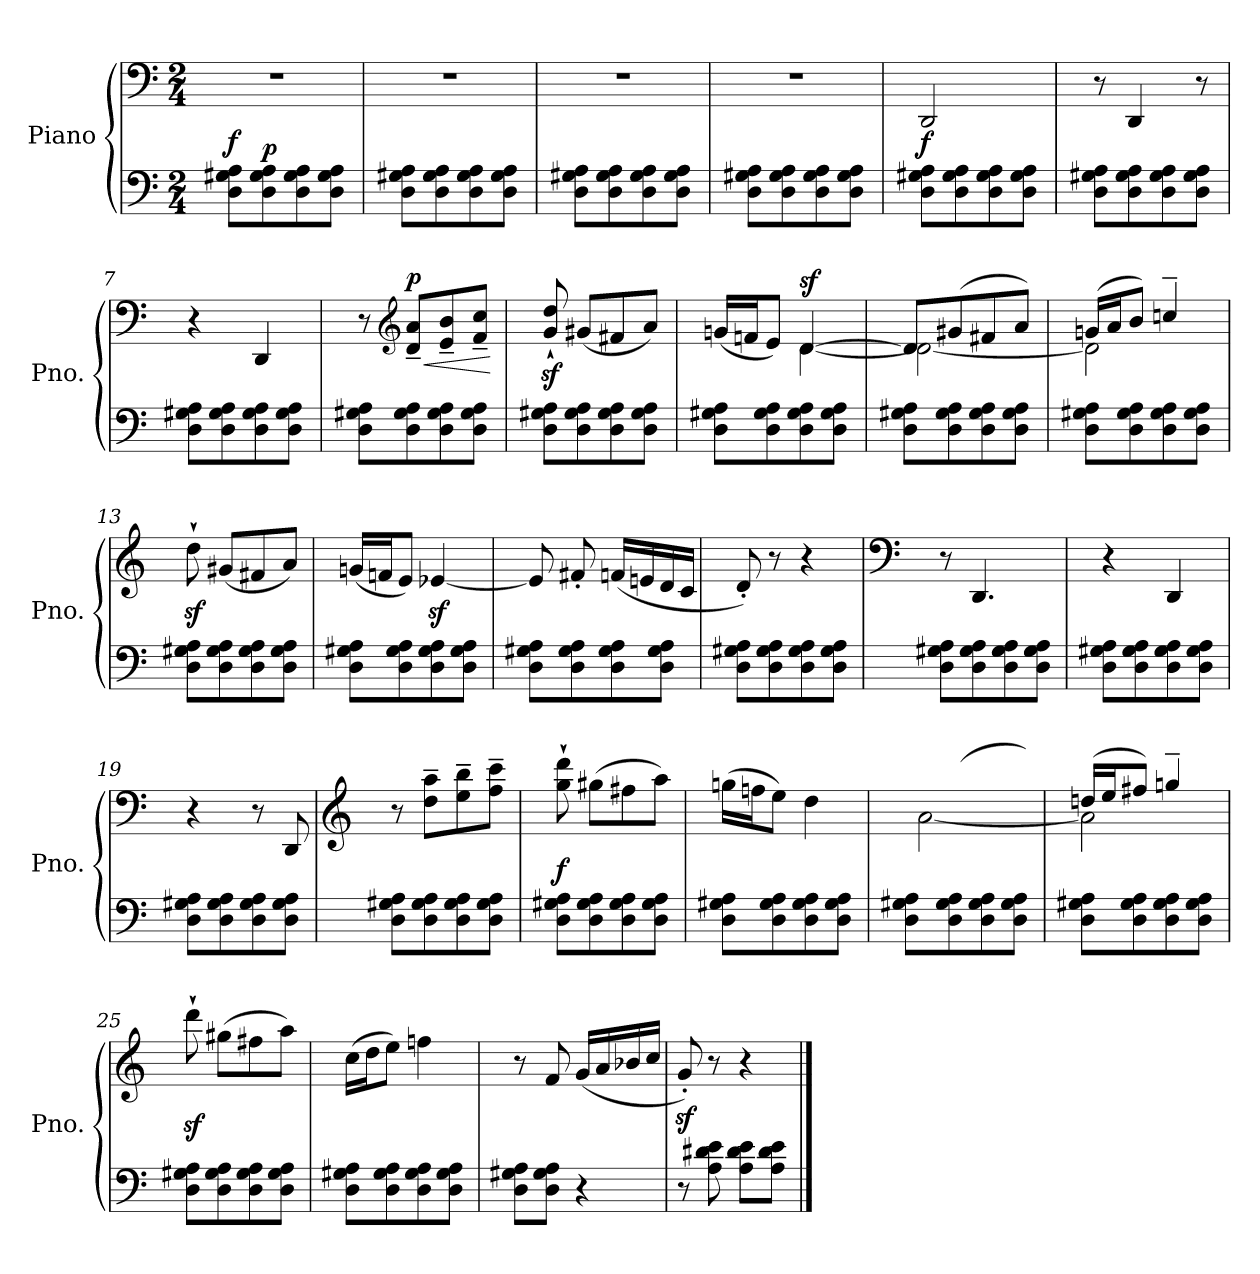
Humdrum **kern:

**kern	**kern	**dynam
*part1	*part1	*part1
*staff2	*staff1	*staff1/2
*I"Piano	*	*
*I'Pno.	*	*
*clefF4	*clefF4	*
*k[]	*k[]	*
*M2/4	*M2/4	*
*MM176	*MM176	*
=1	=1	=1
!	!	!LO:DY:a=2
8D\ 8G#X\ 8A\L	2r	f
!	!	!LO:DY:a=2
8D\ 8G#\ 8A\	.	p
8D\ 8G#\ 8A\	.	.
8D\ 8G#\ 8A\J	.	.
=2	=2	=2
8D\ 8G#X\ 8A\L	2r	.
8D\ 8G#\ 8A\	.	.
8D\ 8G#\ 8A\	.	.
8D\ 8G#\ 8A\J	.	.
=3	=3	=3
8D\ 8G#X\ 8A\L	2r	.
8D\ 8G#\ 8A\	.	.
8D\ 8G#\ 8A\	.	.
8D\ 8G#\ 8A\J	.	.
=4	=4	=4
8D\ 8G#X\ 8A\L	2r	.
8D\ 8G#\ 8A\	.	.
8D\ 8G#\ 8A\	.	.
8D\ 8G#\ 8A\J	.	.
=5	=5	=5
!	!	!LO:DY:b
8D\ 8G#X\ 8A\L	2DD/	f
8D\ 8G#\ 8A\	.	.
8D\ 8G#\ 8A\	.	.
8D\ 8G#\ 8A\J	.	.
=6	=6	=6
8D\ 8G#X\ 8A\L	8r	.
8D\ 8G#\ 8A\	4DD/	.
8D\ 8G#\ 8A\	.	.
8D\ 8G#\ 8A\J	8r	.
!!LO:LB:g=z
=7	=7	=7
8D\ 8G#X\ 8A\L	4r	.
8D\ 8G#\ 8A\	.	.
8D\ 8G#\ 8A\	4DD/	.
8D\ 8G#\ 8A\J	.	.
=8	=8	=8
8D\ 8G#X\ 8A\L	8r	.
*	*clefG2	*
!	!	!LO:HP:b
!	!	!LO:DY:n=1:a
8D\ 8G#\ 8A\	8d/~ 8a/~L	< p
8D\ 8G#\ 8A\	8e/~ 8b/~	.
8D\ 8G#\ 8A\J	8f/~ 8cc/~J	.
.	.	[
=9	=9	=9
8D\ 8G#X\ 8A\L	8g/z>` 8dd/z>`	.
8D\ 8G#\ 8A\	(>8g#X/L	.
8D\ 8G#\ 8A\	8f#X/	.
8D\ 8G#\ 8A\J	8a/J)	.
=10	=10	=10
*	*^	*
8D\ 8G#X\ 8A\L	(<16gn/LL	4ryy	.
.	16fn/J	.	.
8D\ 8G#\ 8A\	8e/J)	.	.
!	!	!	!LO:DY:a
8D\ 8G#\ 8A\	[4d/	[4d\	sf
8D\ 8G#\ 8A\J	.	.	.
=11	=11	=11	=11
8D\ 8G#X\ 8A\L	8d/L]	2d\_	.
8D\ 8G#\ 8A\	(>8g#X/	.	.
8D\ 8G#\ 8A\	8f#X/	.	.
8D\ 8G#\ 8A\J	8a/J)	.	.
!!LO:LB:g=z	!!
=12	=12	=12	=12
8D\ 8G#X\ 8A\L	(>16gn/LL	2d\]	.
.	16a/J	.	.
8D\ 8G#\ 8A\	8b/J)	.	.
8D\ 8G#\ 8A\	4ccn~/	.	.
8D\ 8G#\ 8A\J	.	.	.
*	*v	*v	*
=13	=13	=13
8D\ 8G#X\ 8A\L	8ddz>`\	.
8D\ 8G#\ 8A\	(<8g#X/L	.
8D\ 8G#\ 8A\	8f#X/	.
8D\ 8G#\ 8A\J	8a/J)	.
=14	=14	=14
8D\ 8G#X\ 8A\L	(<16gn/LL	.
.	16fn/J	.
8D\ 8G#\ 8A\	8e/J)	.
8D\ 8G#\ 8A\	[4e-Xz>/	.
8D\ 8G#\ 8A\J	.	.
=15	=15	=15
8D\ 8G#X\ 8A\L	8e-/]	.
8D\ 8G#\ 8A\	8f#X'/	.
8D\ 8G#\ 8A\	(<16fn/LL	.
.	16en/	.
8D\ 8G#\ 8A\J	16d/	.
.	16c/JJ	.
=16	=16	=16
8D\ 8G#X\ 8A\L	8d'/)	.
8D\ 8G#\ 8A\	8r	.
8D\ 8G#\ 8A\	4r	.
8D\ 8G#\ 8A\J	.	.
!!LO:LB:g=z
=17	=17	=17
*	*clefF4	*
8D\ 8G#X\ 8A\L	8r	.
8D\ 8G#\ 8A\	4.DD/	.
8D\ 8G#\ 8A\	.	.
8D\ 8G#\ 8A\J	.	.
=18	=18	=18
8D\ 8G#X\ 8A\L	4r	.
8D\ 8G#\ 8A\	.	.
8D\ 8G#\ 8A\	4DD/	.
8D\ 8G#\ 8A\J	.	.
=19	=19	=19
8D\ 8G#X\ 8A\L	4r	.
8D\ 8G#\ 8A\	.	.
8D\ 8G#\ 8A\	8r	.
8D\ 8G#\ 8A\J	8DD/	.
=20	=20	=20
*	*clefG2	*
8D\ 8G#X\ 8A\L	8r	.
8D\ 8G#\ 8A\	8dd\~ 8aa\~L	.
8D\ 8G#\ 8A\	8ee\~ 8bb\~	.
8D\ 8G#\ 8A\J	8ff\~ 8ccc\~J	.
=21	=21	=21
!	!	!LO:DY:a=2
8D\ 8G#X\ 8A\L	8gg\` 8ddd\`	f
8D\ 8G#\ 8A\	(>8gg#X\L	.
8D\ 8G#\ 8A\	8ff#X\	.
8D\ 8G#\ 8A\J	8aa\J)	.
!!LO:LB:g=z
=22	=22	=22
8D\ 8G#X\ 8A\L	(>16ggn\LL	.
.	16ffn\J	.
8D\ 8G#\ 8A\	8ee\J)	.
8D\ 8G#\ 8A\	4dd\	.
8D\ 8G#\ 8A\J	.	.
=23	=23	=23
*	*^	*
8D\ 8G#X\ 8A\L	8a/Lyy	[2a\	.
8D\ 8G#\ 8A\	(>8dd#X/	.	.
8D\ 8G#\ 8A\	8cc#X/	.	.
8D\ 8G#\ 8A\J	8ffn/J)	.	.
=24	=24	=24	=24
8D\ 8G#X\ 8A\L	(>16ddn/LL	2a\]	.
.	16ee/J	.	.
8D\ 8G#\ 8A\	8ff#X/J)	.	.
8D\ 8G#\ 8A\	4ggn~/	.	.
8D\ 8G#\ 8A\J	.	.	.
*	*v	*v	*
=25	=25	=25
8D\ 8G#X\ 8A\L	8dddz<`\	.
8D\ 8G#\ 8A\	(>8gg#X\L	.
8D\ 8G#\ 8A\	8ff#X\	.
8D\ 8G#\ 8A\J	8aa\J)	.
=26	=26	=26
8D\ 8G#X\ 8A\L	(>16cc\LL	.
.	16dd\J	.
8D\ 8G#\ 8A\	8ee\J)	.
8D\ 8G#\ 8A\	4ffn\	.
8D\ 8G#\ 8A\J	.	.
!!LO:LB:g=z
=27	=27	=27
8D\ 8G#X\ 8A\L	8r	.
8D\ 8G#\ 8A\J	8f/	.
4r	(<16g/LL	.
.	16a/	.
.	16b-X/	.
.	16cc/JJ	.
=28	=28	=28
8r	8gz<'/)	.
8A\ 8d#X\ 8e\	8r	.
8A\ 8d#\ 8e\L	4r	.
8A\ 8d#\ 8e\J	.	.
==	==	==
*-	*-	*-
